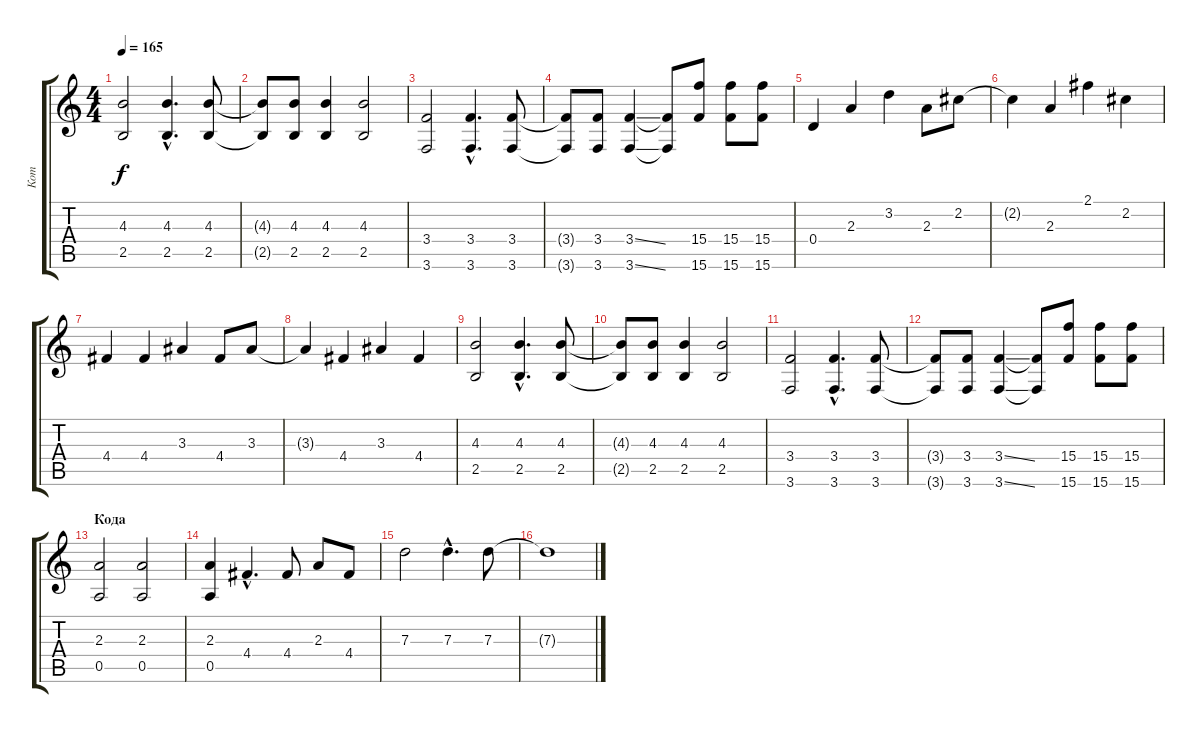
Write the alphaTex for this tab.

\track ("Кот" "Кот") {instrument overdrivenguitar}
\staff {score tabs}
\tuning (E4 B3 G3 D3 A2 D2) {hide}
\ts (4 4)
\tempo 165
\clef g2
\ks c
(4.3 2.5).2{dy f} (4.3{hac} 2.5{hac}).4{d} (4.3 2.5).8 |
(4.3{t} 2.5{t}).8 (4.3 2.5).8 (4.3 2.5).4 (4.3 2.5).2 |
(3.4 3.6).2 (3.4{hac} 3.6{hac}).4{d} (3.4 3.6).8 |
(3.4{t} 3.6{t}).8 (3.4 3.6).8 (3.4{ss} 3.6{ss}).4 (3.4{t} 3.6{t}).8 (15.4 15.6).8 (15.4 15.6).8 (15.4 15.6).8 |
0.4.4 2.3.4 3.2.4 2.3.8 2.2.8 |
2.2{t}.4 2.3.4 2.1.4 2.2.4 |
4.4.4 4.4.4 3.3.4 4.4.8 3.3.8 |
3.3{t}.4 4.4.4 3.3.4 4.4.4 |
(4.3 2.5).2 (4.3{hac} 2.5{hac}).4{d} (4.3 2.5).8 |
(4.3{t} 2.5{t}).8 (4.3 2.5).8 (4.3 2.5).4 (4.3 2.5).2 |
(3.4 3.6).2 (3.4{hac} 3.6{hac}).4{d} (3.4 3.6).8 |
(3.4{t} 3.6{t}).8 (3.4 3.6).8 (3.4{ss} 3.6{ss}).4 (3.4{t} 3.6{t}).8 (15.4 15.6).8 (15.4 15.6).8 (15.4 15.6).8 |
\section ("" "Кода")
(2.3 0.5).2 (2.3 0.5).2 |
(2.3 0.5).4 4.4{hac}.4{d} 4.4.8 2.3.8 4.4.8 |
7.3.2 7.3{hac}.4{d} 7.3.8 |
7.3{t}.1
